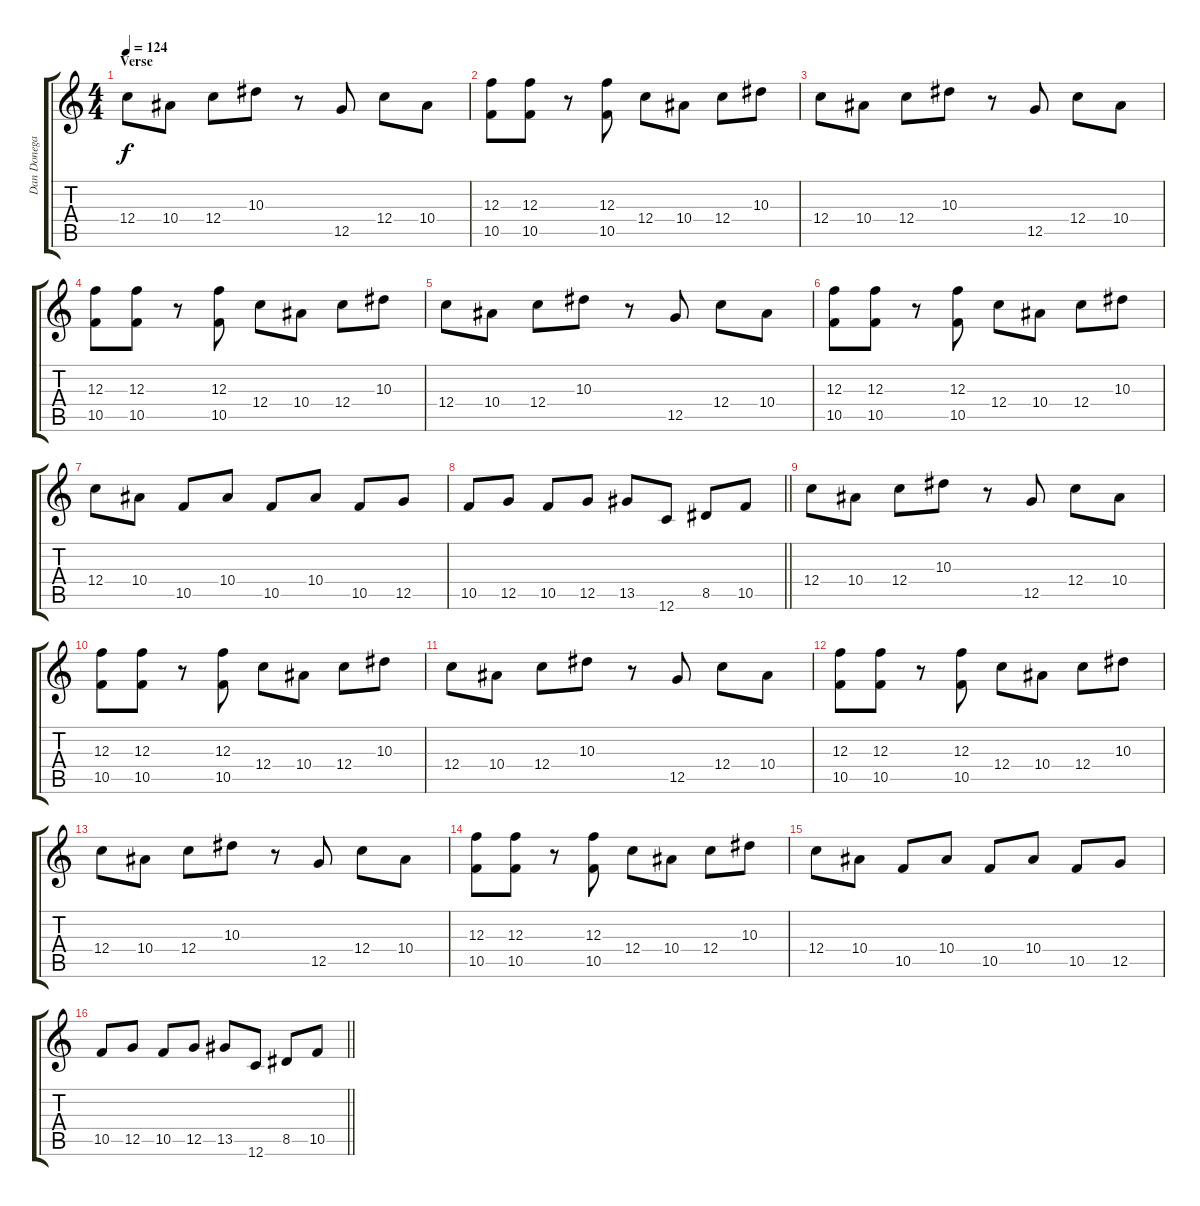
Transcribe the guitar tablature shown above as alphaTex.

\track ("Dan Donegan" "Dan Donega") {instrument distortionguitar}
\staff {score tabs}
\tuning (D4 A3 F3 C3 G2 C2) {hide}
\ts (4 4)
\section ("" "Verse")
\tempo 124
\clef g2
\ks c
12.4.8{dy f volume 7 instrument distortionguitar} 10.4.8 12.4.8 10.3.8 r.8 12.5.8 12.4.8 10.4.8 |
(12.3 10.5).8 (12.3 10.5).8 r.8 (12.3 10.5).8 12.4.8 10.4.8 12.4.8 10.3.8 |
12.4.8 10.4.8 12.4.8 10.3.8 r.8 12.5.8 12.4.8 10.4.8 |
(12.3 10.5).8 (12.3 10.5).8 r.8 (12.3 10.5).8 12.4.8 10.4.8 12.4.8 10.3.8 |
12.4.8 10.4.8 12.4.8 10.3.8 r.8 12.5.8 12.4.8 10.4.8 |
(12.3 10.5).8 (12.3 10.5).8 r.8 (12.3 10.5).8 12.4.8 10.4.8 12.4.8 10.3.8 |
12.4.8 10.4.8 10.5.8 10.4.8 10.5.8 10.4.8 10.5.8 12.5.8 |
\barLineRight lightlight
10.5.8 12.5.8 10.5.8 12.5.8 13.5.8 12.6.8 8.5.8 10.5.8 |
12.4.8 10.4.8 12.4.8 10.3.8 r.8 12.5.8 12.4.8 10.4.8 |
(12.3 10.5).8 (12.3 10.5).8 r.8 (12.3 10.5).8 12.4.8 10.4.8 12.4.8 10.3.8 |
12.4.8 10.4.8 12.4.8 10.3.8 r.8 12.5.8 12.4.8 10.4.8 |
(12.3 10.5).8 (12.3 10.5).8 r.8 (12.3 10.5).8 12.4.8 10.4.8 12.4.8 10.3.8 |
12.4.8 10.4.8 12.4.8 10.3.8 r.8 12.5.8 12.4.8 10.4.8 |
(12.3 10.5).8 (12.3 10.5).8 r.8 (12.3 10.5).8 12.4.8 10.4.8 12.4.8 10.3.8 |
12.4.8 10.4.8 10.5.8 10.4.8 10.5.8 10.4.8 10.5.8 12.5.8 |
\barLineRight lightlight
10.5.8 12.5.8 10.5.8 12.5.8 13.5.8 12.6.8 8.5.8 10.5.8
